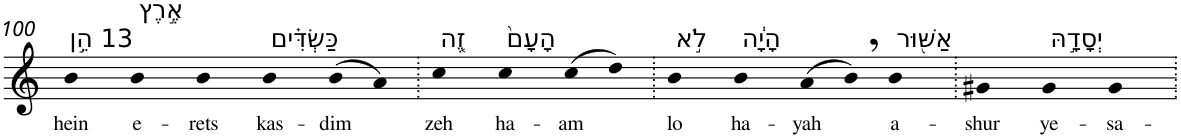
**kern	**text
*part1	*part1
*staff1	*staff1
*I"Piano	*
*I'Pno	*
!!LO:PB:g=z
*clefG2	*
*k[]	*
=100	=100
!LO:TX:a:t=13 הֵ֣ן	!
!	!LO:LY:b
4b	hein
!LO:TX:a:t=אֶ֣רֶץ	!
!	!LO:LY:b
4b	e-
!	!LO:LY:b
4b	-rets
!LO:TX:a:t=כַּשְׂדִּ֗ים	!
!	!LO:LY:b
4b	kas-
!	!LO:LY:b
(8b	-dim
8a)	.
=101.	=101.
!LO:TX:a:t=זֶ֤ה	!
!	!LO:LY:b
4cc	zeh
!LO:TX:a:t=הָעָם֙	!
!	!LO:LY:b
4cc	ha-
!	!LO:LY:b
(8cc	-am
8dd)	.
=102.	=102.
!LO:TX:a:t=לֹ֣א	!
!	!LO:LY:b
4b	lo
!LO:TX:a:t=הָיָ֔ה	!
!	!LO:LY:b
4b	ha-
!	!LO:LY:b
(8a	-yah
8b,)	.
!LO:TX:a:t=אַשּׁ֖וּר	!
!	!LO:LY:b
4b	a-
=103.	=103.
!	!LO:LY:b
4g#X	-shur
!LO:TX:a:t=יְסָדָ֣הּ	!
!	!LO:LY:b
4g#	ye-
!	!LO:LY:b
4g#	-sa-
=.	=.
*-	*-
